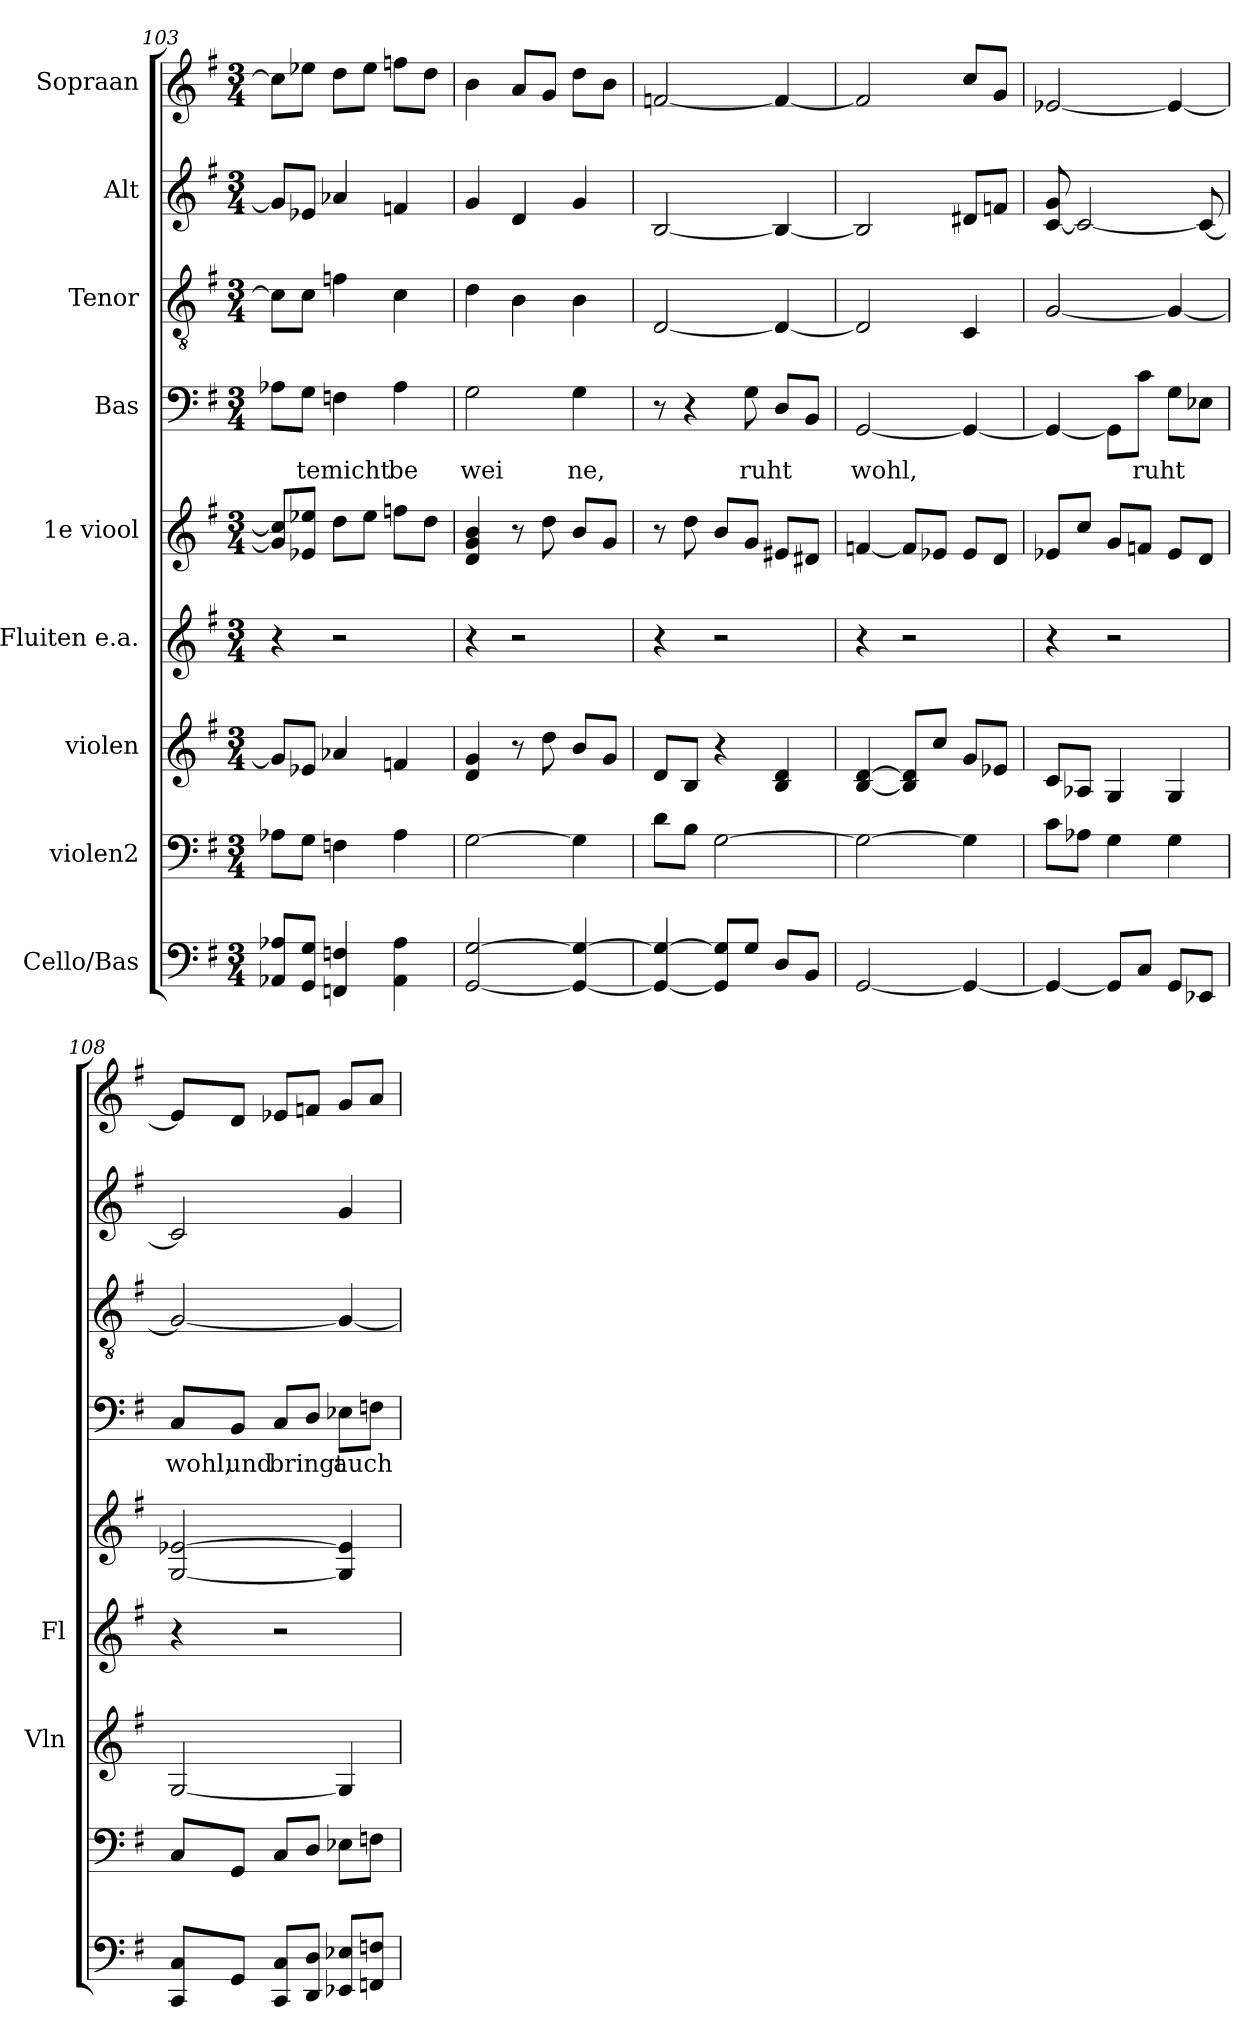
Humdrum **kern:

**kern	**kern	**kern	**kern	**kern	**kern	**text	**kern	**kern	**kern
*part9	*part8	*part7	*part6	*part5	*part4	*part4	*part3	*part2	*part1
*staff9	*staff8	*staff7	*staff6	*staff5	*staff4	*staff4	*staff3	*staff2	*staff1
*I"Cello/Bas	*I"violen2	*I"violen	*I"Fluiten e.a.	*I"1e viool	*I"Bas	*	*I"Tenor	*I"Alt	*I"Sopraan
*	*	*I'Vln	*I'Fl	*	*	*	*	*	*
!!LO:LB:g=z
*clefF4	*clefF4	*clefG2	*clefG2	*clefG2	*clefF4	*	*clefGv2	*clefG2	*clefG2
*k[f#]	*k[f#]	*k[f#]	*k[f#]	*k[f#]	*k[f#]	*	*k[f#]	*k[f#]	*k[f#]
*M3/4	*M3/4	*M3/4	*M3/4	*M3/4	*M3/4	*	*M3/4	*M3/4	*M3/4
=103	=103	=103	=103	=103	=103	=103	=103	=103	=103
8AA-X\ 8A-X\L	8A-X\L	8g/L]	4r	8g/] 8cc/]L	8A-Xi\L	.	8c\L]	8g/L]	8cc\L]
8GG/ 8G/J	8G\J	8e-X/J	.	8e-X/ 8ee-X/J	8Gi\J	ter	8c\J	8e-X/J	8ee-X\J
4FFn/ 4Fn/	4Fn\	4a-X/	2r	8dd\L	4Fni\	nicht	4fn\	4a-X/	8dd\L
.	.	.	.	8ee-\J	.	.	.	.	8ee-\J
4AA-\ 4A-\	4A-\	4fn/	.	8ffn\L	4A-i\	be	4c\	4fn/	8ffn\L
.	.	.	.	8dd\J	.	.	.	.	8dd\J
=104	=104	=104	=104	=104	=104	=104	=104	=104	=104
[2GG/ [2G/	[2G\	4d/ 4g/	4r	4d/ 4g/ 4b/	2Gi\	wei	4d\	4g/	4b\
.	.	8r	2r	8r	.	.	4B\	4d/	8a/L
.	.	8dd\	.	8dd\	.	.	.	.	8g/J
4GG/_ 4G/_	4G\]	8b\L	.	8b\L	4Gi\	ne,	4B\	4g/	8dd\L
.	.	8g/J	.	8g/J	.	.	.	.	8b\J
=105	=105	=105	=105	=105	=105	=105	=105	=105	=105
4GG/_ 4G/_	8d\L	8d/L	4r	8r	8r	.	[2D/	[2B/	[2fn/
.	8B\J	8B/J	.	8dd\	4r	.	.	.	.
8GG/] 8G/]L	[2G\	4r	2r	8b\L	.	.	.	.	.
8G\J	.	.	.	8g/J	8Gi\	ruht	.	.	.
8D\L	.	4B/ 4d/	.	8e#X/L	8Di/L	.	4D/_	4B/_	4f/_
8BB/J	.	.	.	8d#X/J	8BBi/J	.	.	.	.
=106	=106	=106	=106	=106	=106	=106	=106	=106	=106
[2GG/	2G\_	[4B/ [4d/	4r	[4fn/	[2GGi/	wohl,	2D/]	2B/]	2f/]
.	.	8B/] 8d/]L	2r	8f/L]	.	.	.	.	.
.	.	8cc\J	.	8e-X/J	.	.	.	.	.
4GG/_	4G\]	8g/L	.	8e-/L	4GGi/_	.	4C/	8d#X/L	8cc/L
.	.	8e-X/J	.	8d/J	.	.	.	8fn/J	8g/J
=107	=107	=107	=107	=107	=107	=107	=107	=107	=107
4GG/_	8c\L	8c/L	4r	8e-X/L	4GGi/_	.	[2G/	[8c/ 8g/	[2e-X/
.	8A-X\J	8A-X/J	.	8cc\J	.	.	.	2c/_	.
8GG/L]	4G\	4G/	2r	8g/L	8GGi\L]	.	.	.	.
8C/J	.	.	.	8fn/J	8ci\J	ruht	.	.	.
8GG/L	4G\	4G/	.	8e-/L	8Gi\L	.	4G/_	.	4e-/_
8EE-X/J	.	.	.	8d/J	8E-Xi\J	.	.	8c/_	.
!!LO:PB:g=z
=108	=108	=108	=108	=108	=108	=108	=108	=108	=108
8CC/ 8C/L	8C/L	[2G/	4r	[2G/ [2e-X/	8Ci/L	wohl,	2G/_	2c/]	8e-/L]
8GG/J	8GG/J	.	.	.	8BBi/J	und	.	.	8d/J
8CC/ 8C/L	8C/L	.	2r	.	8Ci/L	bringt	.	.	8e-X/L
8DD/ 8D/J	8D\J	.	.	.	8Di/J	.	.	.	8fn/J
8EE-X/ 8E-X/L	8E-X\L	4G/]	.	4G/] 4e-/]	8E-Xi\L	auch	4G/_	4g/	8g/L
8FFn/ 8Fn/J	8Fn\J	.	.	.	8Fni\J	.	.	.	8a/J
=	=	=	=	=	=	=	=	=	=
*-	*-	*-	*-	*-	*-	*-	*-	*-	*-
